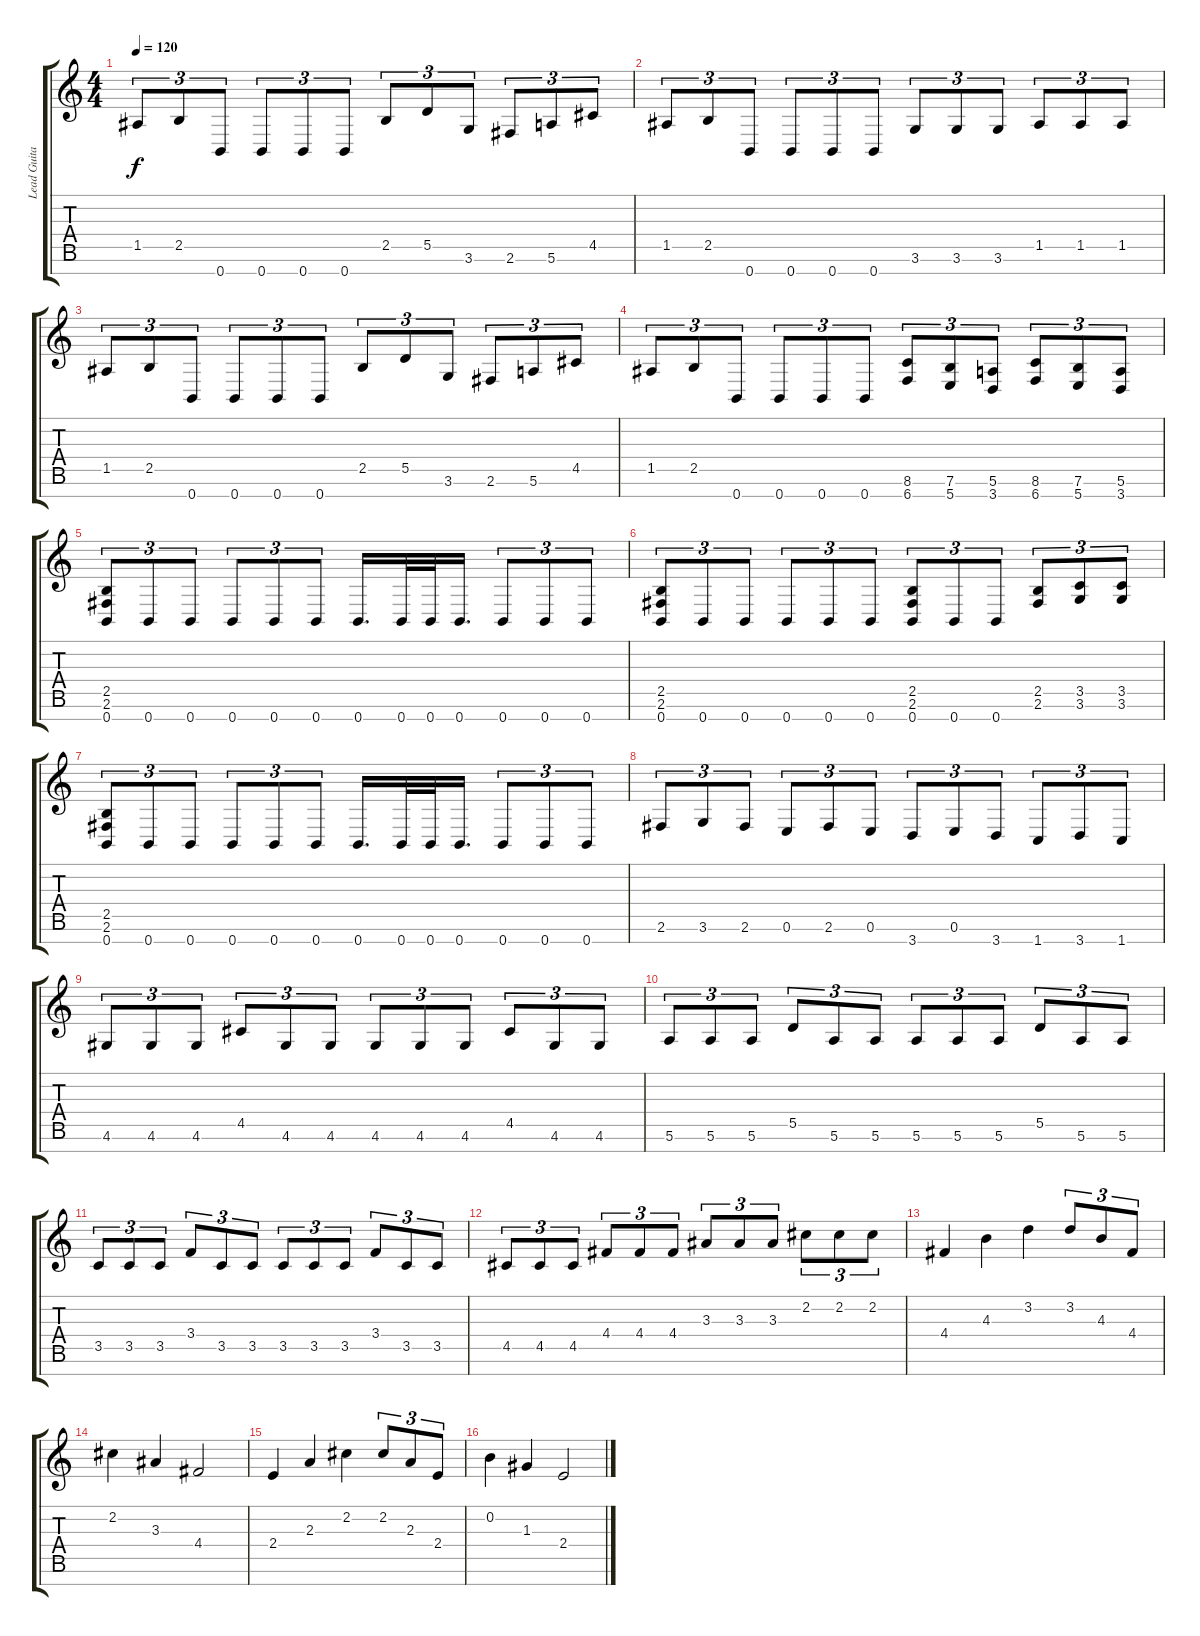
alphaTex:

\track ("Lead Guitar" "Lead Guita") {instrument overdrivenguitar}
\staff {score tabs}
\tuning (E4 B3 G3 D3 A2 E2 B1) {hide}
\ts (4 4)
\tempo 120
\clef g2
\ks c
1.5.8{tu (3 2) dy f} 2.5.8{tu (3 2)} 0.7.8{tu (3 2)} 0.7.8{tu (3 2)} 0.7.8{tu (3 2)} 0.7.8{tu (3 2)} 2.5.8{tu (3 2)} 5.5.8{tu (3 2)} 3.6.8{tu (3 2)} 2.6.8{tu (3 2)} 5.6.8{tu (3 2)} 4.5.8{tu (3 2)} |
1.5.8{tu (3 2)} 2.5.8{tu (3 2)} 0.7.8{tu (3 2)} 0.7.8{tu (3 2)} 0.7.8{tu (3 2)} 0.7.8{tu (3 2)} 3.6.8{tu (3 2)} 3.6.8{tu (3 2)} 3.6.8{tu (3 2)} 1.5.8{tu (3 2)} 1.5.8{tu (3 2)} 1.5.8{tu (3 2)} |
1.5.8{tu (3 2)} 2.5.8{tu (3 2)} 0.7.8{tu (3 2)} 0.7.8{tu (3 2)} 0.7.8{tu (3 2)} 0.7.8{tu (3 2)} 2.5.8{tu (3 2)} 5.5.8{tu (3 2)} 3.6.8{tu (3 2)} 2.6.8{tu (3 2)} 5.6.8{tu (3 2)} 4.5.8{tu (3 2)} |
1.5.8{tu (3 2)} 2.5.8{tu (3 2)} 0.7.8{tu (3 2)} 0.7.8{tu (3 2)} 0.7.8{tu (3 2)} 0.7.8{tu (3 2)} (8.6 6.7).8{tu (3 2)} (7.6 5.7).8{tu (3 2)} (5.6 3.7).8{tu (3 2)} (8.6 6.7).8{tu (3 2)} (7.6 5.7).8{tu (3 2)} (5.6 3.7).8{tu (3 2)} |
(2.5 2.6 0.7).8{tu (3 2)} 0.7.8{tu (3 2)} 0.7.8{tu (3 2)} 0.7.8{tu (3 2)} 0.7.8{tu (3 2)} 0.7.8{tu (3 2)} 0.7.16{d} 0.7.32 0.7.32 0.7.16{d} 0.7.8{tu (3 2)} 0.7.8{tu (3 2)} 0.7.8{tu (3 2)} |
(2.5 2.6 0.7).8{tu (3 2)} 0.7.8{tu (3 2)} 0.7.8{tu (3 2)} 0.7.8{tu (3 2)} 0.7.8{tu (3 2)} 0.7.8{tu (3 2)} (2.5 2.6 0.7).8{tu (3 2)} 0.7.8{tu (3 2)} 0.7.8{tu (3 2)} (2.5 2.6).8{tu (3 2)} (3.5 3.6).8{tu (3 2)} (3.5 3.6).8{tu (3 2)} |
(2.5 2.6 0.7).8{tu (3 2)} 0.7.8{tu (3 2)} 0.7.8{tu (3 2)} 0.7.8{tu (3 2)} 0.7.8{tu (3 2)} 0.7.8{tu (3 2)} 0.7.16{d} 0.7.32 0.7.32 0.7.16{d} 0.7.8{tu (3 2)} 0.7.8{tu (3 2)} 0.7.8{tu (3 2)} |
2.6.8{tu (3 2)} 3.6.8{tu (3 2)} 2.6.8{tu (3 2)} 0.6.8{tu (3 2)} 2.6.8{tu (3 2)} 0.6.8{tu (3 2)} 3.7.8{tu (3 2)} 0.6.8{tu (3 2)} 3.7.8{tu (3 2)} 1.7.8{tu (3 2)} 3.7.8{tu (3 2)} 1.7.8{tu (3 2)} |
4.6.8{tu (3 2)} 4.6.8{tu (3 2)} 4.6.8{tu (3 2)} 4.5.8{tu (3 2)} 4.6.8{tu (3 2)} 4.6.8{tu (3 2)} 4.6.8{tu (3 2)} 4.6.8{tu (3 2)} 4.6.8{tu (3 2)} 4.5.8{tu (3 2)} 4.6.8{tu (3 2)} 4.6.8{tu (3 2)} |
5.6.8{tu (3 2)} 5.6.8{tu (3 2)} 5.6.8{tu (3 2)} 5.5.8{tu (3 2)} 5.6.8{tu (3 2)} 5.6.8{tu (3 2)} 5.6.8{tu (3 2)} 5.6.8{tu (3 2)} 5.6.8{tu (3 2)} 5.5.8{tu (3 2)} 5.6.8{tu (3 2)} 5.6.8{tu (3 2)} |
3.5.8{tu (3 2)} 3.5.8{tu (3 2)} 3.5.8{tu (3 2)} 3.4.8{tu (3 2)} 3.5.8{tu (3 2)} 3.5.8{tu (3 2)} 3.5.8{tu (3 2)} 3.5.8{tu (3 2)} 3.5.8{tu (3 2)} 3.4.8{tu (3 2)} 3.5.8{tu (3 2)} 3.5.8{tu (3 2)} |
4.5.8{tu (3 2)} 4.5.8{tu (3 2)} 4.5.8{tu (3 2)} 4.4.8{tu (3 2)} 4.4.8{tu (3 2)} 4.4.8{tu (3 2)} 3.3.8{tu (3 2)} 3.3.8{tu (3 2)} 3.3.8{tu (3 2)} 2.2.8{tu (3 2)} 2.2.8{tu (3 2)} 2.2.8{tu (3 2)} |
4.4.4 4.3.4 3.2.4 3.2.8{tu (3 2)} 4.3.8{tu (3 2)} 4.4.8{tu (3 2)} |
2.2.4 3.3.4 4.4.2 |
2.4.4 2.3.4 2.2.4 2.2.8{tu (3 2)} 2.3.8{tu (3 2)} 2.4.8{tu (3 2)} |
0.2.4 1.3.4 2.4.2
